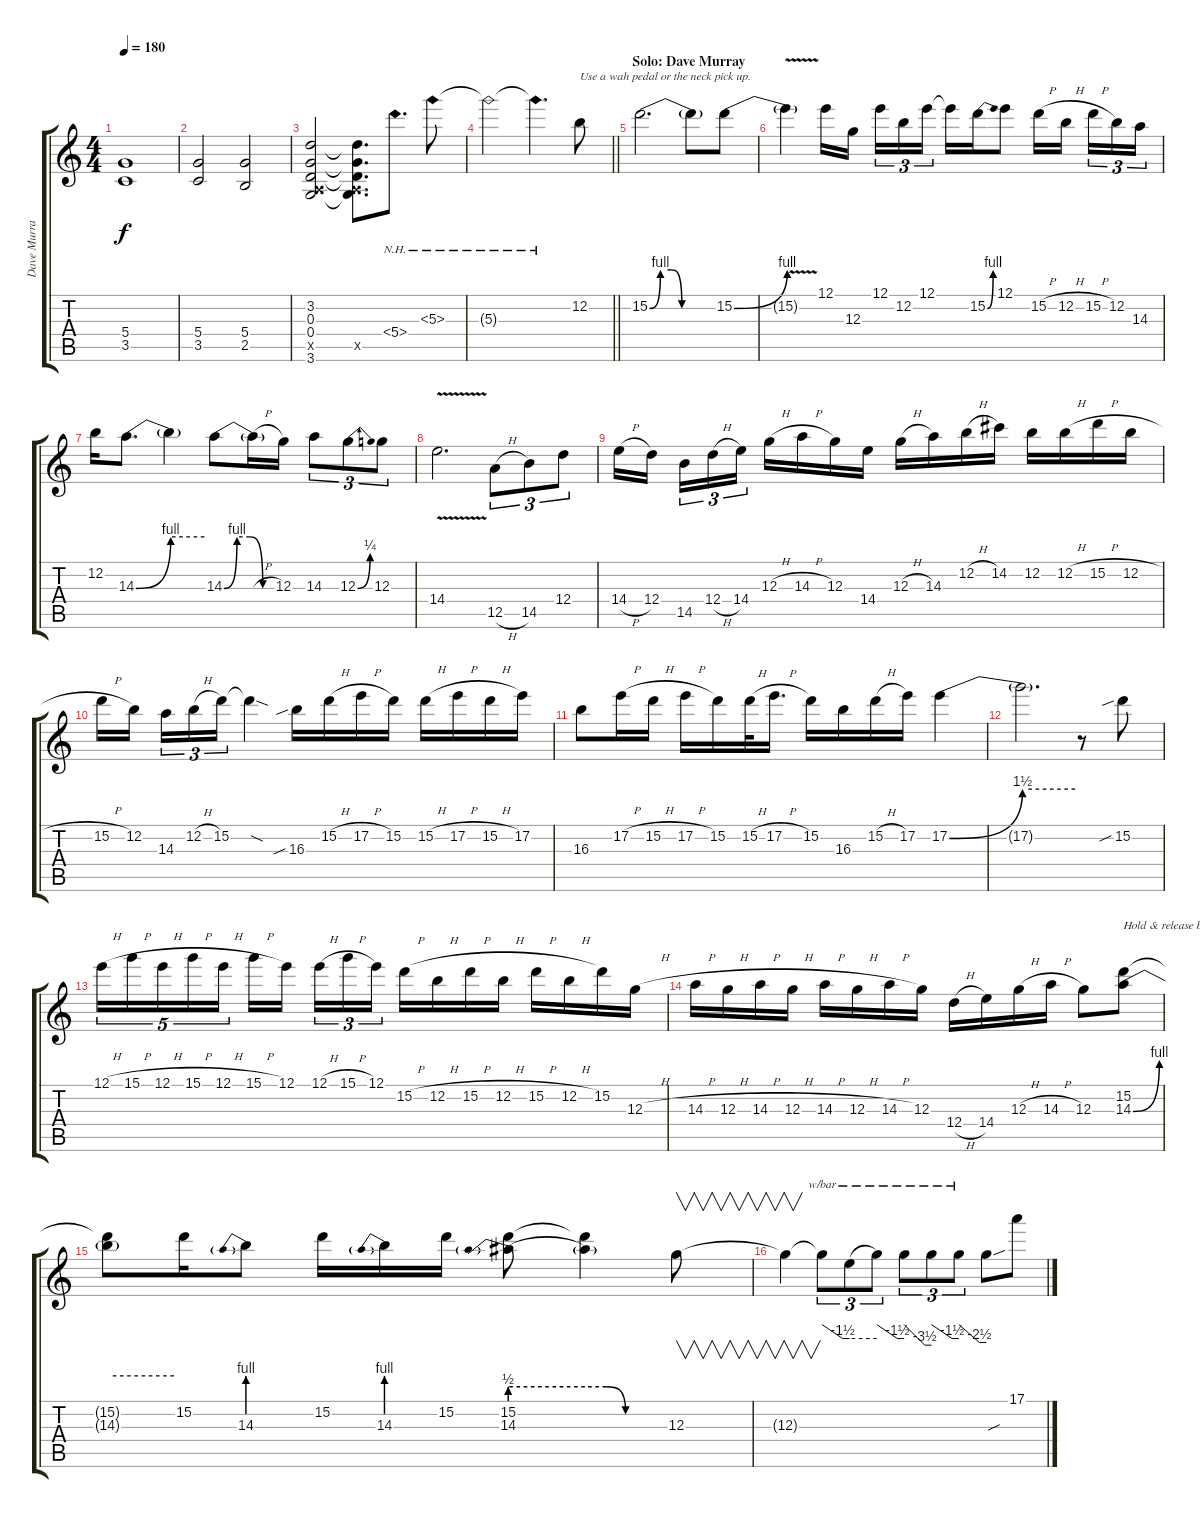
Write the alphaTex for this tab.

\track ("Dave Murray" "Dave Murra") {instrument overdrivenguitar}
\staff {score tabs}
\tuning (E4 B3 G3 D3 A2 E2) {hide}
\ts (4 4)
\tempo 180
\clef g2
\ks c
(5.4 3.5).1{dy f} |
(5.4 3.5).2 (5.4 2.5).2 |
(3.2 0.3 0.4 0.5{x} 3.6).2 (3.2{t} 0.3{t} 0.4{t} 0.5{x} 3.6{t}).8{d} 5.4{nh}.8{d} 5.3{nh}.8 |
\barLineRight lightlight
5.3{nh t}.2 5.3{nh t}.4{d} 12.2.8{txt "Use a wah pedal or the neck pick up."} |
\section ("" "Solo: Dave Murray")
15.2{be (custom 0 0 15 4 30 4 45 0 60 0)}.2{d} 15.2{be (hold 0 0 60 0) t}.8 15.2{be (bend 0 0 60 4)}.8 |
15.2{v t}.4 12.1.16 12.3.16 12.1.16{tu (3 2)} 12.2.16{tu (3 2)} 12.1.16{tu (3 2)} 12.1{t}.16 15.2{be (bend 0 0 60 4)}.16 12.1.8 15.2{h}.16 12.2{h}.16 15.2{h}.16{tu (3 2)} 12.2.16{tu (3 2)} 14.3.16{tu (3 2)} |
12.2.16 14.3{be (bend 0 0 60 4)}.8{d} 14.3{be (hold 0 4 60 4) t}.4 14.3{be (custom 0 0 15 4 30 4 45 0 60 0)}.8 14.3{h t}.16 12.3.16 14.3.8{tu (3 2)} 12.3{be (bend 0 0 60 1)}.8{tu (3 2)} 12.3.8{tu (3 2)} |
14.4{v}.2{d} 12.5{h}.8{tu (3 2)} 14.5.8{tu (3 2)} 12.4.8{tu (3 2)} |
14.4{h}.16 12.4.16 14.5.16{tu (3 2)} 12.4{h}.16{tu (3 2)} 14.4.16{tu (3 2)} 12.3{h}.16 14.3{h}.16 12.3.16 14.4.16 12.3{h}.16 14.3.16 12.2{h}.16 14.2.16 12.2.16 12.2{h}.16 15.2{h}.16 12.2{h}.16 |
15.2{h}.16 12.2.16 14.3.16{tu (3 2)} 12.2{h}.16{tu (3 2)} 15.2.16{tu (3 2)} 15.2{sod t}.4 16.3{sib}.16 15.2{h}.16 17.2{h}.16 15.2.16 15.2{h}.16 17.2{h}.16 15.2{h}.16 17.2.16 |
16.3.8 17.2{h}.16 15.2{h}.16 17.2{h}.16 15.2.16 15.2{h}.32 17.2{h}.16{d} 15.2.16 16.3.16 15.2{h}.16 17.2.16 17.2{be (bend 0 0 60 6)}.4 |
17.2{be (hold 0 6 60 6) t}.2{d} r.8 15.2{sib}.8 |
12.1{h}.16{tu (5 4)} 15.1{h}.16{tu (5 4)} 12.1{h}.16{tu (5 4)} 15.1{h}.16{tu (5 4)} 12.1{h}.16{tu (5 4)} 15.1{h}.16 12.1.16 12.1{h}.16{tu (3 2)} 15.1{h}.16{tu (3 2)} 12.1.16{tu (3 2)} 15.2{h}.16 12.2{h}.16 15.2{h}.16 12.2{h}.16 15.2{h}.16 12.2{h}.16 15.2.16 12.3{h}.16 |
14.3{h}.16 12.3{h}.16 14.3{h}.16 12.3{h}.16 14.3{h}.16 12.3{h}.16 14.3{h}.16 12.3.16 12.4{h}.16 14.4.16 12.3{h}.16 14.3{h}.16 12.3.8 (15.2 14.3{be (bend 0 0 60 4)}).8{txt "Hold & release bend"} |
(15.2{t} 14.3{be (hold 0 4 60 4) t}).8 15.2.16 14.3{be (prebend 0 4 60 4)}.8 15.2.16 14.3{be (prebend 0 4 60 4)}.16 15.2.16 (15.2 14.3{be (prebend 0 2 60 2)}).8 (15.2{t} 14.3{be (custom 0 2 15 2 30 0 60 0) t}).4 12.3.8{v} |
12.3{t}.4{v} 12.3{t}.8{tu (3 2) tbe (custom default 0 0 45 -6 60 -6)} 12.3{t}.8{tu (3 2) tbe (hold default 0 -6 60 -6)} 12.3{t}.8{tu (3 2) tbe (custom default 0 0 45 -6 60 -6)} 12.3{t}.8{tu (3 2) tbe (custom default 0 0 45 -14 60 -14)} 12.3{t}.8{tu (3 2) tbe (custom default 0 0 45 -6 60 -6)} 12.3{t}.8{tu (3 2) tbe (custom default 0 0 45 -10 60 -10)} 12.3{sou t}.8 17.1.8
